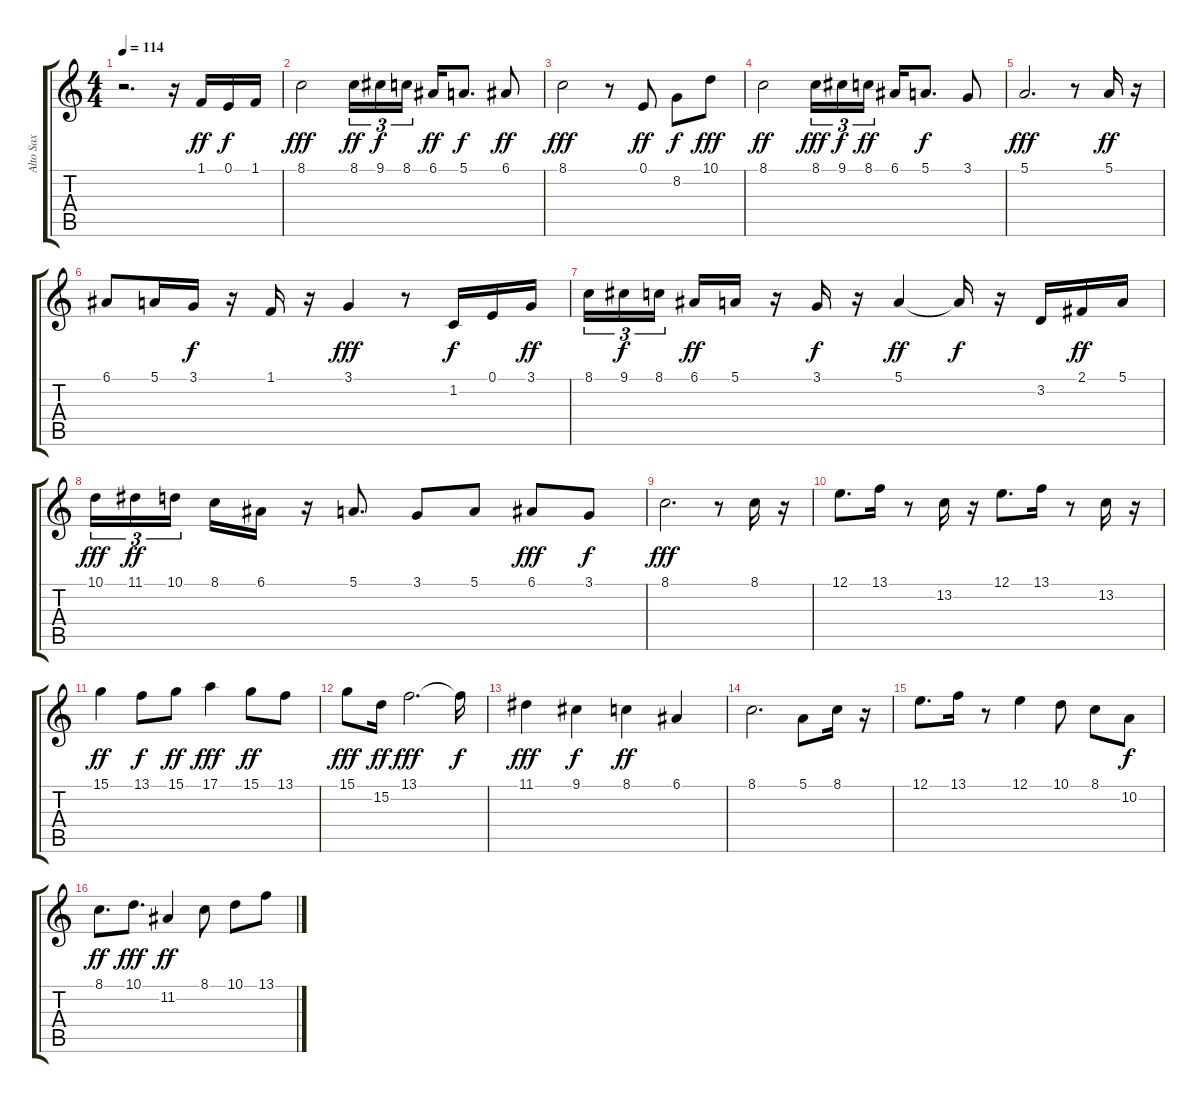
\track ("Alto Sax" "Alto Sax") {instrument altosax}
\staff {score tabs}
\tuning (E4 B3 G3 D3 A2 E2) {hide}
\ts (4 4)
\tempo 114
\clef g2
\ks c
r.2{d dy ff} r.16 1.1.16{instrument altosax} 0.1.16{dy f} 1.1.16 |
8.1.2{dy fff} 8.1.16{tu (3 2) dy ff} 9.1.16{tu (3 2) dy f} 8.1.16{tu (3 2)} 6.1.16{dy ff} 5.1.8{d dy f} 6.1.8{dy ff} |
8.1.2{dy fff} r.8 0.1.8{dy ff} 8.2.8{dy f} 10.1.8{dy fff} |
8.1.2{dy ff} 8.1.16{tu (3 2) dy fff} 9.1.16{tu (3 2) dy f} 8.1.16{tu (3 2) dy ff} 6.1.16 5.1.8{d dy f} 3.1.8 |
5.1.2{d dy fff} r.8 5.1.16{dy ff} r.16 |
6.1.8 5.1.16 3.1.16{dy f} r.16 1.1.16 r.16 3.1.4{dy fff} r.8 1.2.16{dy f} 0.1.16 3.1.16{dy ff} |
8.1.16{tu (3 2)} 9.1.16{tu (3 2) dy f} 8.1.16{tu (3 2)} 6.1.16{dy ff} 5.1.16 r.16 3.1.16{dy f} r.16 5.1.4{dy ff} 5.1{t}.16{dy f} r.16 3.2.16 2.1.16{dy ff} 5.1.16 |
10.1.16{tu (3 2) dy fff} 11.1.16{tu (3 2) dy ff} 10.1.16{tu (3 2)} 8.1.16 6.1.16 r.16 5.1.8{d} 3.1.8 5.1.8 6.1.8{dy fff} 3.1.8{dy f} |
8.1.2{d dy fff} r.8 8.1.16 r.16 |
12.1.8{d} 13.1.16 r.8 13.2.16 r.16 12.1.8{d} 13.1.16 r.8 13.2.16 r.16 |
15.1.4{dy ff} 13.1.8{dy f} 15.1.8{dy ff} 17.1.4{dy fff} 15.1.8{dy ff} 13.1.8 |
15.1.8{dy fff} 15.2.16{dy ff} 13.1.2{d dy fff} 13.1{t}.16{dy f} |
11.1.4{dy fff} 9.1.4{dy f} 8.1.4{dy ff} 6.1.4 |
8.1.2{d} 5.1.8 8.1.16 r.16 |
12.1.8{d} 13.1.16 r.8 12.1.4 10.1.8 8.1.8 10.2.8{dy f} |
8.1.8{d dy ff} 10.1.8{d dy fff} 11.2.4{dy ff} 8.1.8 10.1.8 13.1.8
